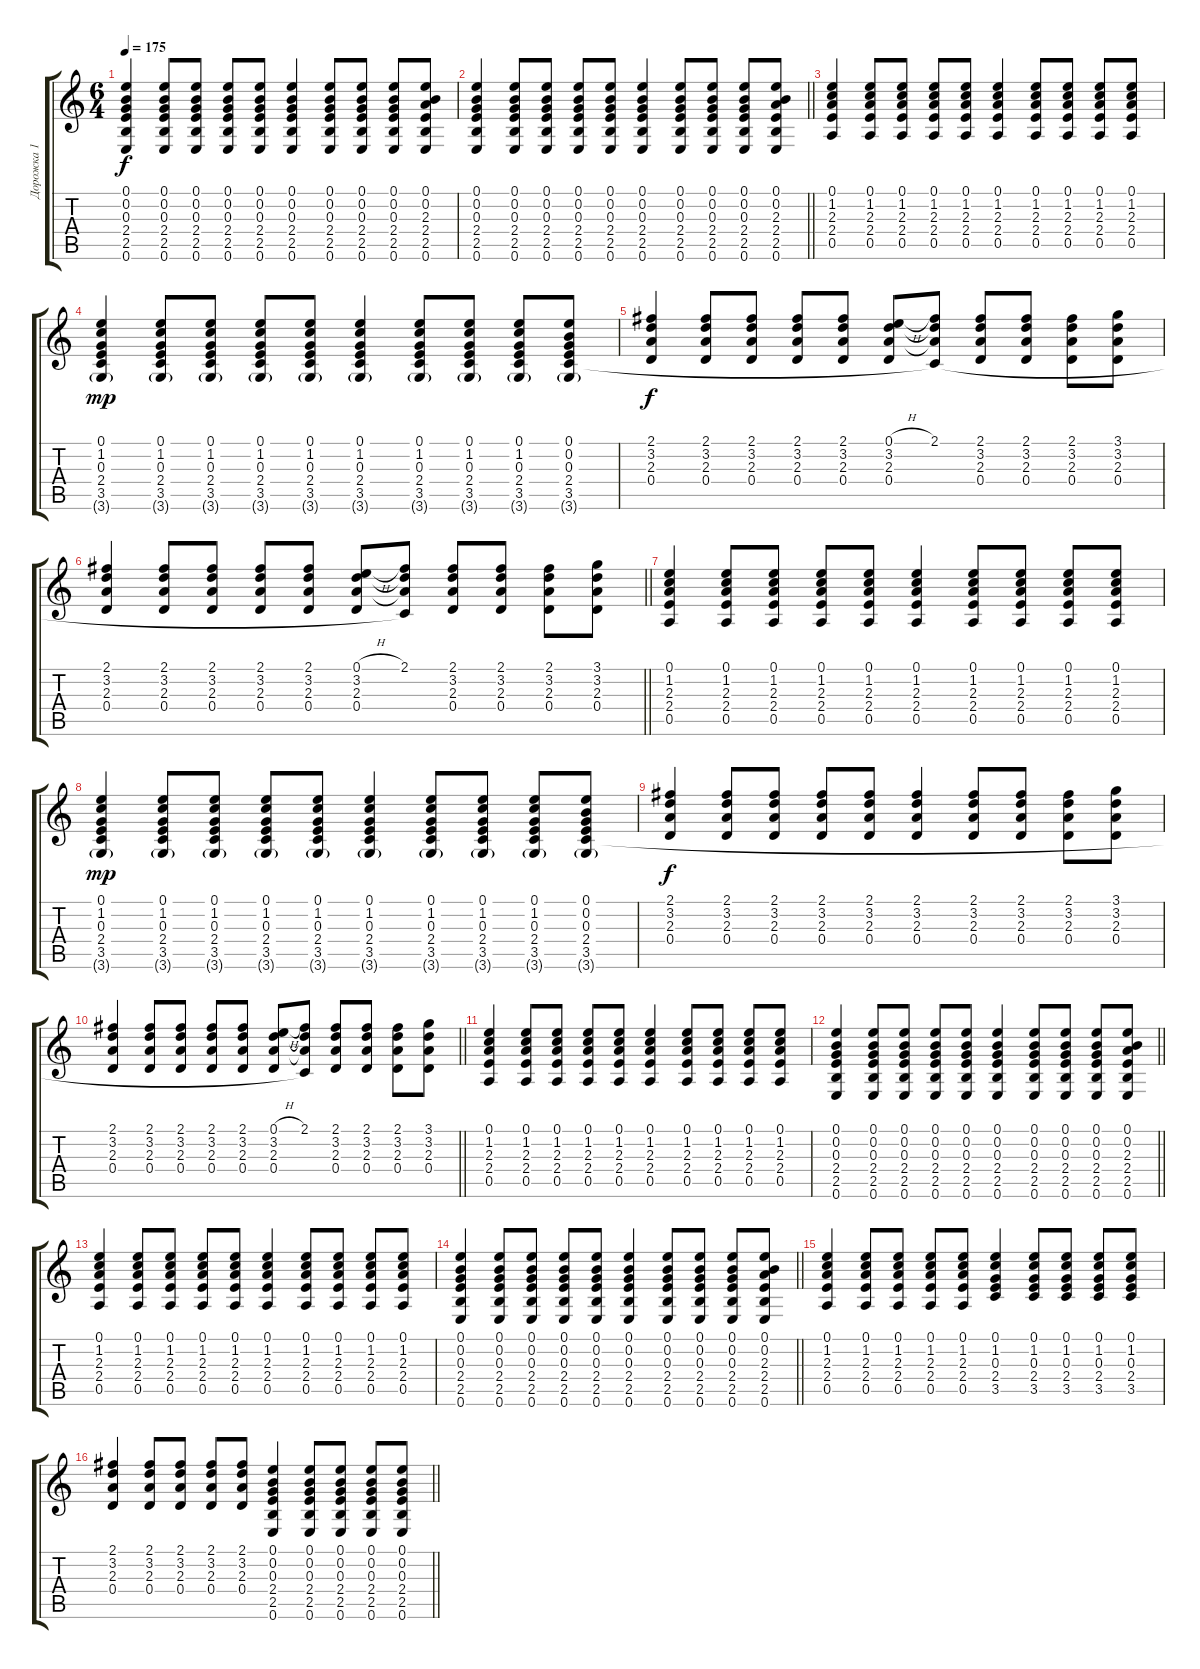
\track ("Дорожка 1" "Дорожка 1") {instrument acousticguitarsteel}
\staff {score tabs}
\tuning (E4 B3 G3 D3 A2 E2) {hide}
\ts (6 4)
\tempo 175
\clef g2
\ks c
(0.1 0.2 0.3 2.4 2.5 0.6).4{dy f} (0.1 0.2 0.3 2.4 2.5 0.6).8 (0.1 0.2 0.3 2.4 2.5 0.6).8 (0.1 0.2 0.3 2.4 2.5 0.6).8 (0.1 0.2 0.3 2.4 2.5 0.6).8 (0.1 0.2 0.3 2.4 2.5 0.6).4 (0.1 0.2 0.3 2.4 2.5 0.6).8 (0.1 0.2 0.3 2.4 2.5 0.6).8 (0.1 0.2 0.3 2.4 2.5 0.6).8 (0.1 0.2 2.3 2.4 2.5 0.6).8 |
\barLineRight lightlight
(0.1 0.2 0.3 2.4 2.5 0.6).4 (0.1 0.2 0.3 2.4 2.5 0.6).8 (0.1 0.2 0.3 2.4 2.5 0.6).8 (0.1 0.2 0.3 2.4 2.5 0.6).8 (0.1 0.2 0.3 2.4 2.5 0.6).8 (0.1 0.2 0.3 2.4 2.5 0.6).4 (0.1 0.2 0.3 2.4 2.5 0.6).8 (0.1 0.2 0.3 2.4 2.5 0.6).8 (0.1 0.2 0.3 2.4 2.5 0.6).8 (0.1 0.2 2.3 2.4 2.5 0.6).8 |
(0.1 1.2 2.3 2.4 0.5).4 (0.1 1.2 2.3 2.4 0.5).8 (0.1 1.2 2.3 2.4 0.5).8 (0.1 1.2 2.3 2.4 0.5).8 (0.1 1.2 2.3 2.4 0.5).8 (0.1 1.2 2.3 2.4 0.5).4 (0.1 1.2 2.3 2.4 0.5).8 (0.1 1.2 2.3 2.4 0.5).8 (0.1 1.2 2.3 2.4 0.5).8 (0.1 1.2 2.3 2.4 0.5).8 |
(0.1 1.2 0.3 2.4 3.5 3.6{g}).4{dy mp} (0.1 1.2 0.3 2.4 3.5 3.6{g}).8 (0.1 1.2 0.3 2.4 3.5 3.6{g}).8 (0.1 1.2 0.3 2.4 3.5 3.6{g}).8 (0.1 1.2 0.3 2.4 3.5 3.6{g}).8 (0.1 1.2 0.3 2.4 3.5 3.6{g}).4 (0.1 1.2 0.3 2.4 3.5 3.6{g}).8 (0.1 1.2 0.3 2.4 3.5 3.6{g}).8 (0.1 1.2 0.3 2.4 3.5 3.6{g}).8 (0.1 0.2 0.3 2.4 3.5 3.6{g}).8 |
(2.1 3.2 2.3 0.4).4{dy f} (2.1 3.2 2.3 0.4).8 (2.1 3.2 2.3 0.4).8 (2.1 3.2 2.3 0.4).8 (2.1 3.2 2.3 0.4).8 (0.1{h} 3.2 2.3 0.4).8 (2.1 3.2{t} 2.3{t} 3.5{t}).8 (2.1 3.2 2.3 0.4).8 (2.1 3.2 2.3 0.4).8 (2.1 3.2 2.3 0.4).8 (3.1 3.2 2.3 0.4).8 |
\barLineRight lightlight
(2.1 3.2 2.3 0.4).4 (2.1 3.2 2.3 0.4).8 (2.1 3.2 2.3 0.4).8 (2.1 3.2 2.3 0.4).8 (2.1 3.2 2.3 0.4).8 (0.1{h} 3.2 2.3 0.4).8 (2.1 3.2{t} 2.3{t} 3.5{t}).8 (2.1 3.2 2.3 0.4).8 (2.1 3.2 2.3 0.4).8 (2.1 3.2 2.3 0.4).8 (3.1 3.2 2.3 0.4).8 |
(0.1 1.2 2.3 2.4 0.5).4 (0.1 1.2 2.3 2.4 0.5).8 (0.1 1.2 2.3 2.4 0.5).8 (0.1 1.2 2.3 2.4 0.5).8 (0.1 1.2 2.3 2.4 0.5).8 (0.1 1.2 2.3 2.4 0.5).4 (0.1 1.2 2.3 2.4 0.5).8 (0.1 1.2 2.3 2.4 0.5).8 (0.1 1.2 2.3 2.4 0.5).8 (0.1 1.2 2.3 2.4 0.5).8 |
(0.1 1.2 0.3 2.4 3.5 3.6{g}).4{dy mp} (0.1 1.2 0.3 2.4 3.5 3.6{g}).8 (0.1 1.2 0.3 2.4 3.5 3.6{g}).8 (0.1 1.2 0.3 2.4 3.5 3.6{g}).8 (0.1 1.2 0.3 2.4 3.5 3.6{g}).8 (0.1 1.2 0.3 2.4 3.5 3.6{g}).4 (0.1 1.2 0.3 2.4 3.5 3.6{g}).8 (0.1 1.2 0.3 2.4 3.5 3.6{g}).8 (0.1 1.2 0.3 2.4 3.5 3.6{g}).8 (0.1 0.2 0.3 2.4 3.5 3.6{g}).8 |
(2.1 3.2 2.3 0.4).4{dy f} (2.1 3.2 2.3 0.4).8 (2.1 3.2 2.3 0.4).8 (2.1 3.2 2.3 0.4).8 (2.1 3.2 2.3 0.4).8 (2.1 3.2 2.3 0.4).4 (2.1 3.2 2.3 0.4).8 (2.1 3.2 2.3 0.4).8 (2.1 3.2 2.3 0.4).8 (3.1 3.2 2.3 0.4).8 |
\barLineRight lightlight
(2.1 3.2 2.3 0.4).4 (2.1 3.2 2.3 0.4).8 (2.1 3.2 2.3 0.4).8 (2.1 3.2 2.3 0.4).8 (2.1 3.2 2.3 0.4).8 (0.1{h} 3.2 2.3 0.4).8 (2.1 3.2{t} 2.3{t} 3.5{t}).8 (2.1 3.2 2.3 0.4).8 (2.1 3.2 2.3 0.4).8 (2.1 3.2 2.3 0.4).8 (3.1 3.2 2.3 0.4).8 |
(0.1 1.2 2.3 2.4 0.5).4 (0.1 1.2 2.3 2.4 0.5).8 (0.1 1.2 2.3 2.4 0.5).8 (0.1 1.2 2.3 2.4 0.5).8 (0.1 1.2 2.3 2.4 0.5).8 (0.1 1.2 2.3 2.4 0.5).4 (0.1 1.2 2.3 2.4 0.5).8 (0.1 1.2 2.3 2.4 0.5).8 (0.1 1.2 2.3 2.4 0.5).8 (0.1 1.2 2.3 2.4 0.5).8 |
\barLineRight lightlight
(0.1 0.2 0.3 2.4 2.5 0.6).4 (0.1 0.2 0.3 2.4 2.5 0.6).8 (0.1 0.2 0.3 2.4 2.5 0.6).8 (0.1 0.2 0.3 2.4 2.5 0.6).8 (0.1 0.2 0.3 2.4 2.5 0.6).8 (0.1 0.2 0.3 2.4 2.5 0.6).4 (0.1 0.2 0.3 2.4 2.5 0.6).8 (0.1 0.2 0.3 2.4 2.5 0.6).8 (0.1 0.2 0.3 2.4 2.5 0.6).8 (0.1 0.2 2.3 2.4 2.5 0.6).8 |
(0.1 1.2 2.3 2.4 0.5).4 (0.1 1.2 2.3 2.4 0.5).8 (0.1 1.2 2.3 2.4 0.5).8 (0.1 1.2 2.3 2.4 0.5).8 (0.1 1.2 2.3 2.4 0.5).8 (0.1 1.2 2.3 2.4 0.5).4 (0.1 1.2 2.3 2.4 0.5).8 (0.1 1.2 2.3 2.4 0.5).8 (0.1 1.2 2.3 2.4 0.5).8 (0.1 1.2 2.3 2.4 0.5).8 |
\barLineRight lightlight
(0.1 0.2 0.3 2.4 2.5 0.6).4 (0.1 0.2 0.3 2.4 2.5 0.6).8 (0.1 0.2 0.3 2.4 2.5 0.6).8 (0.1 0.2 0.3 2.4 2.5 0.6).8 (0.1 0.2 0.3 2.4 2.5 0.6).8 (0.1 0.2 0.3 2.4 2.5 0.6).4 (0.1 0.2 0.3 2.4 2.5 0.6).8 (0.1 0.2 0.3 2.4 2.5 0.6).8 (0.1 0.2 0.3 2.4 2.5 0.6).8 (0.1 0.2 2.3 2.4 2.5 0.6).8 |
(0.1 1.2 2.3 2.4 0.5).4 (0.1 1.2 2.3 2.4 0.5).8 (0.1 1.2 2.3 2.4 0.5).8 (0.1 1.2 2.3 2.4 0.5).8 (0.1 1.2 2.3 2.4 0.5).8 (0.1 1.2 0.3 2.4 3.5).4 (0.1 1.2 0.3 2.4 3.5).8 (0.1 1.2 0.3 2.4 3.5).8 (0.1 1.2 0.3 2.4 3.5).8 (0.1 1.2 0.3 2.4 3.5).8 |
\barLineRight lightlight
(2.1 3.2 2.3 0.4).4 (2.1 3.2 2.3 0.4).8 (2.1 3.2 2.3 0.4).8 (2.1 3.2 2.3 0.4).8 (2.1 3.2 2.3 0.4).8 (0.1 0.2 0.3 2.4 2.5 0.6).4 (0.1 0.2 0.3 2.4 2.5 0.6).8 (0.1 0.2 0.3 2.4 2.5 0.6).8 (0.1 0.2 0.3 2.4 2.5 0.6).8 (0.1 0.2 0.3 2.4 2.5 0.6).8
